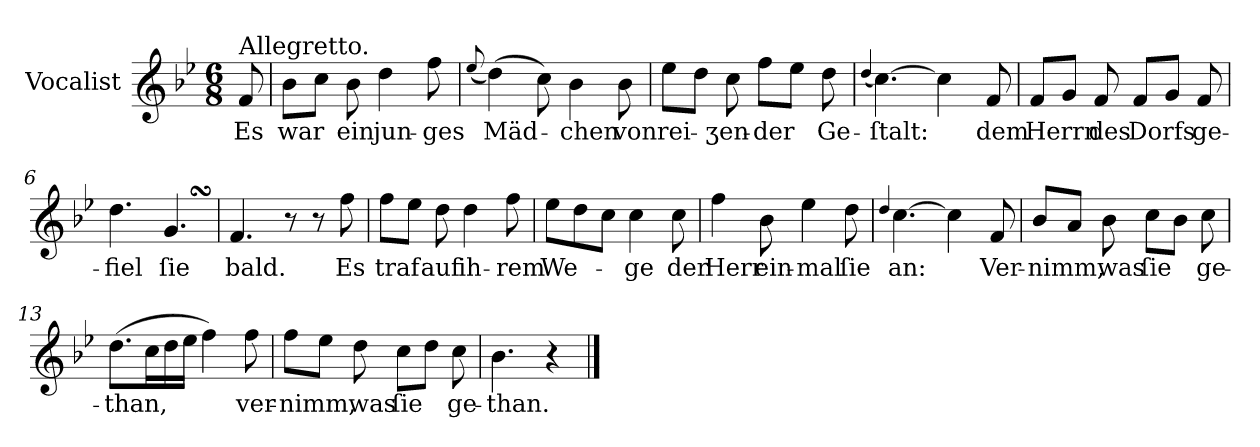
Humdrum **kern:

**kern	**text
*part1	*part1
*staff1	*staff1
*I"Vocalist	*
*clefG2	*
*k[b-e-]	*
*B-:	*
*M6/8	*
=	=
!LO:TX:a:t=Allegretto.	!
8f	Es
=1	=1
8b-L	war
8ccJ	.
8b-	ein
4dd	jun-
8ff	-ges
=2	=2
(8qqee-/	.
(4dd)	Mäd-
8cc)	.
4b-	-chen
8b-	von
=3	=3
8ee-L	rei-
8ddJ	.
8cc	-ʒen-
8ffL	-der
8ee-J	.
8dd	Ge-
=4	=4
(4qqdd	.
[4.cc)	-ſtalt:
4cc]	.
8f	dem
=5	=5
8fL	Herrn
8gJ	.
8f	des
8fL	Dorfs
8gJ	.
8f	ge-
=6	=6
4.dd	-fiel
4.gSSS	ſie
=7	=7
4.f	bald.
8r	.
8r	.
8ff	Es
=8	=8
8ffL	traf
8ee-J	.
8dd	auf
4dd	ih-
8ff	-rem
=9	=9
8ee-L	We-
8dd	.
8ccJ	.
4cc	-ge
8cc	der
=10	=10
4ff	Herr
8b-	ein-
4ee-	-mal
8dd	ſie
=11	=11
4qqdd	.
[4.cc	an:
4cc]	.
8f	Ver-
=12	=12
8b-L	-nimm,
8aJ	.
8b-	was
8ccL	ſie
8b-J	.
8cc	ge-
=13	=13
(8.ddL	-than,
16ccL	.
16dd	.
16ee-JJ	.
4ff)	.
8ff	ver-
=14	=14
8ffL	-nimm,
8ee-J	.
8dd	was
8ccL	ſie
8ddJ	.
8cc	ge-
=15	=15
4.b-	-than.
4r	.
==	==
*-	*-
